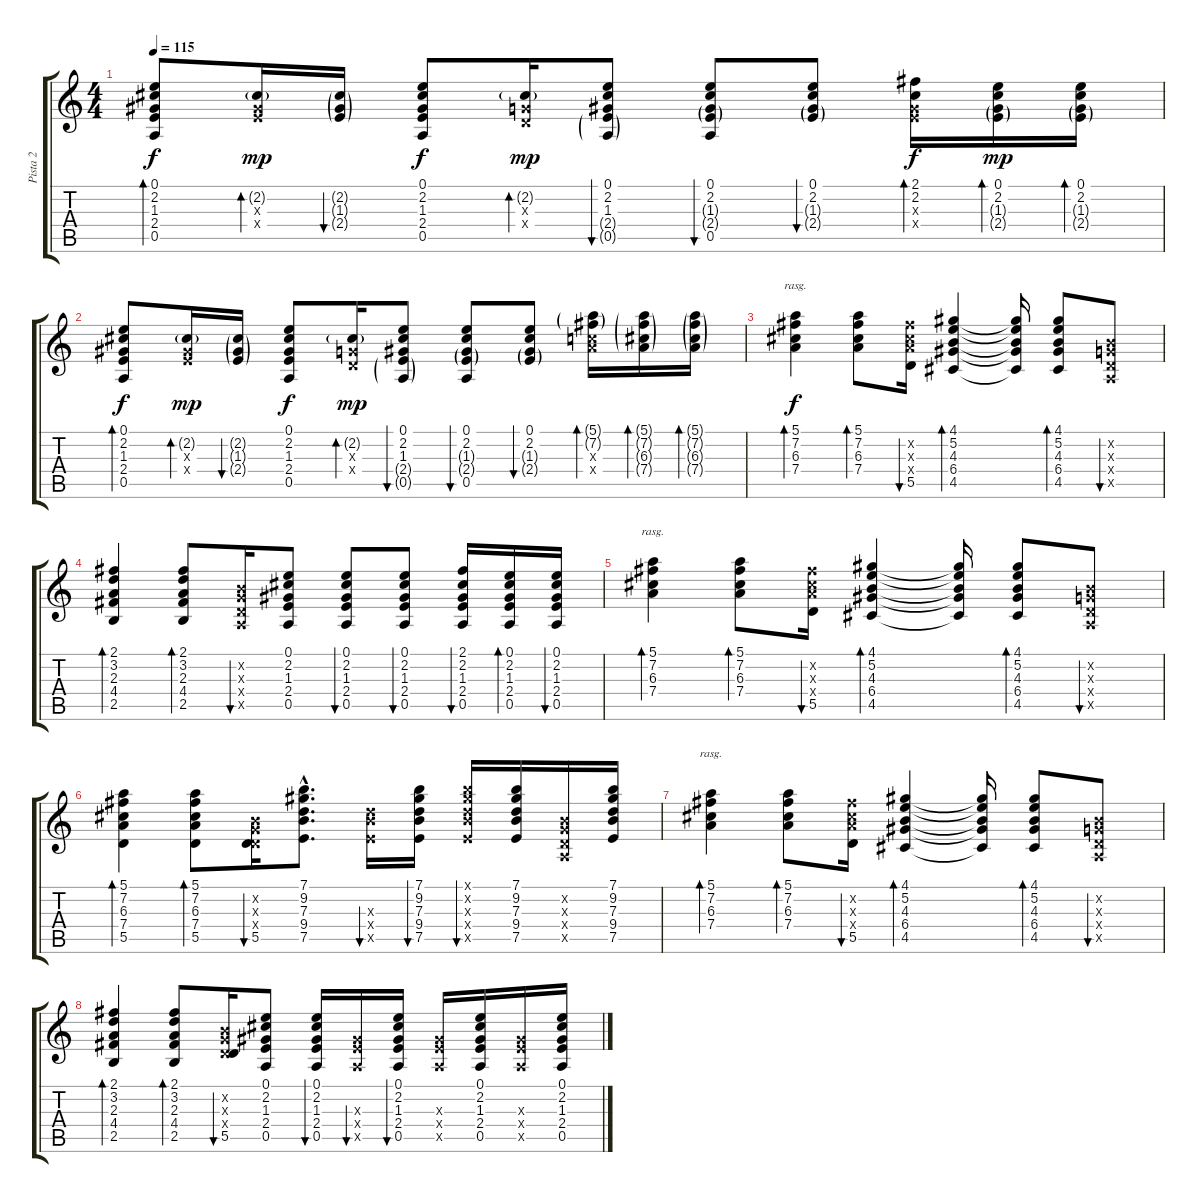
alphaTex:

\track ("Pista 2" "Pista 2") {instrument electricguitarclean}
\staff {score tabs}
\tuning (E4 B3 G3 D3 A2 E2) {hide}
\ts (4 4)
\tempo 115
\clef g2
\ks c
(0.1 2.2 1.3 2.4 0.5).8{bd 60 dy f} (2.2{g} 1.3{x} 2.4{x}).16{bd 60 dy mp} (2.2{g} 1.3{g} 2.4{g}).16{bu 60} (0.1 2.2 1.3 2.4 0.5).8{dy f} (2.2{g} 0.3{x} 0.4{x}).16{bd 60 dy mp} (0.1 2.2 1.3 2.4{g} 0.5{g}).8{bu 60} (0.1 2.2 1.3{g} 2.4{g} 0.5).8{bu 60} (0.1 2.2 1.3{g} 2.4{g}).8{bu 60} (2.1 2.2 1.3{x} 2.4{x}).16{bd 60 dy f} (0.1 2.2 1.3{g} 2.4{g}).16{bd 60 dy mp} (0.1 2.2 1.3{g} 2.4{g}).16{bd 60} |
(0.1 2.2 1.3 2.4 0.5).8{bd 60 dy f} (2.2{g} 1.3{x} 2.4{x}).16{bd 60 dy mp} (2.2{g} 1.3{g} 2.4{g}).16{bu 60} (0.1 2.2 1.3 2.4 0.5).8{dy f} (2.2{g} 0.3{x} 0.4{x}).16{bd 60 dy mp} (0.1 2.2 1.3 2.4{g} 0.5{g}).8{bu 60} (0.1 2.2 1.3{g} 2.4{g} 0.5).8{bu 60} (0.1 2.2 1.3{g} 2.4{g}).8{bu 60} (5.1{g} 7.2{g} 5.3{x} 7.4{x}).16{bd 60} (5.1{g} 7.2{g} 6.3{g} 7.4{g}).16{bd 60} (5.1{g} 7.2{g} 6.3{g} 7.4{g}).16{bd 60} |
(5.1 7.2 6.3 7.4).4{bd 120 rasg ii dy f} (5.1 7.2 6.3 7.4).8{bd 120} (7.2{x} 6.3{x} 7.4{x} 5.5).16{bu 120} (4.1 5.2 4.3 6.4 4.5).4{bd 120} (4.1{t} 5.2{t} 4.3{t} 6.4{t} 4.5{t}).16 (4.1 5.2 4.3 6.4 4.5).8{bd 120} (0.2{x} 0.3{x} 0.4{x} 0.5{x}).8{bu 120} |
(2.1 3.2 2.3 4.4 2.5).4{bd 120} (2.1 3.2 2.3 4.4 2.5).8{bd 120} (0.2{x} 0.3{x} 0.4{x} 0.5{x}).16{bu 120} (0.1 2.2 1.3 2.4 0.5).8 (0.1 2.2 1.3 2.4 0.5).8{bu 120} (0.1 2.2 1.3 2.4 0.5).8{bu 120} (2.1 2.2 1.3 2.4 0.5).16{bu 120} (0.1 2.2 1.3 2.4 0.5).16{bd 120} (0.1 2.2 1.3 2.4 0.5).16{bu 120} |
(5.1 7.2 6.3 7.4).4{bd 120 rasg ii} (5.1 7.2 6.3 7.4).8{bd 120} (7.2{x} 6.3{x} 7.4{x} 5.5).16{bu 120} (4.1 5.2 4.3 6.4 4.5).4{bd 120} (4.1{t} 5.2{t} 4.3{t} 6.4{t} 4.5{t}).16 (4.1 5.2 4.3 6.4 4.5).8{bd 120} (0.2{x} 0.3{x} 0.4{x} 0.5{x}).8{bu 120} |
(5.1 7.2 6.3 7.4 5.5).4{bd 120} (5.1 7.2 6.3 7.4 5.5).8{bd 120} (0.2{x} 0.3{x} 0.4{x} 5.5).16{bu 120} (7.1{hac} 9.2{hac} 7.3{hac} 9.4{hac} 7.5{hac}).8{d} (7.3{x} 9.4{x} 7.5{x}).16{bu 120} (7.1 9.2 7.3 9.4 7.5).16{bu 120} (7.1{x} 9.2{x} 7.3{x} 9.4{x} 7.5{x}).16{bu 120} (7.1 9.2 7.3 9.4 7.5).16 (0.2{x} 0.3{x} 0.4{x} 0.5{x}).16 (7.1 9.2 7.3 9.4 7.5).16 |
(5.1 7.2 6.3 7.4).4{bd 120 rasg ii} (5.1 7.2 6.3 7.4).8{bd 120} (7.2{x} 6.3{x} 7.4{x} 5.5).16{bu 120} (4.1 5.2 4.3 6.4 4.5).4{bd 120} (4.1{t} 5.2{t} 4.3{t} 6.4{t} 4.5{t}).16 (4.1 5.2 4.3 6.4 4.5).8{bd 120} (0.2{x} 0.3{x} 0.4{x} 0.5{x}).8{bu 120} |
(2.1 3.2 2.3 4.4 2.5).4{bd 120} (2.1 3.2 2.3 4.4 2.5).8{bd 120} (0.2{x} 0.3{x} 0.4{x} 5.5).16{bu 120} (0.1 2.2 1.3 2.4 0.5).8 (0.1 2.2 1.3 2.4 0.5).16{bu 120} (1.3{x} 2.4{x} 0.5{x}).16{bu 120} (0.1 2.2 1.3 2.4 0.5).16{bu 120} (1.3{x} 2.4{x} 0.5{x}).16 (0.1 2.2 1.3 2.4 0.5).16 (1.3{x} 2.4{x} 0.5{x}).16 (0.1 2.2 1.3 2.4 0.5).16
